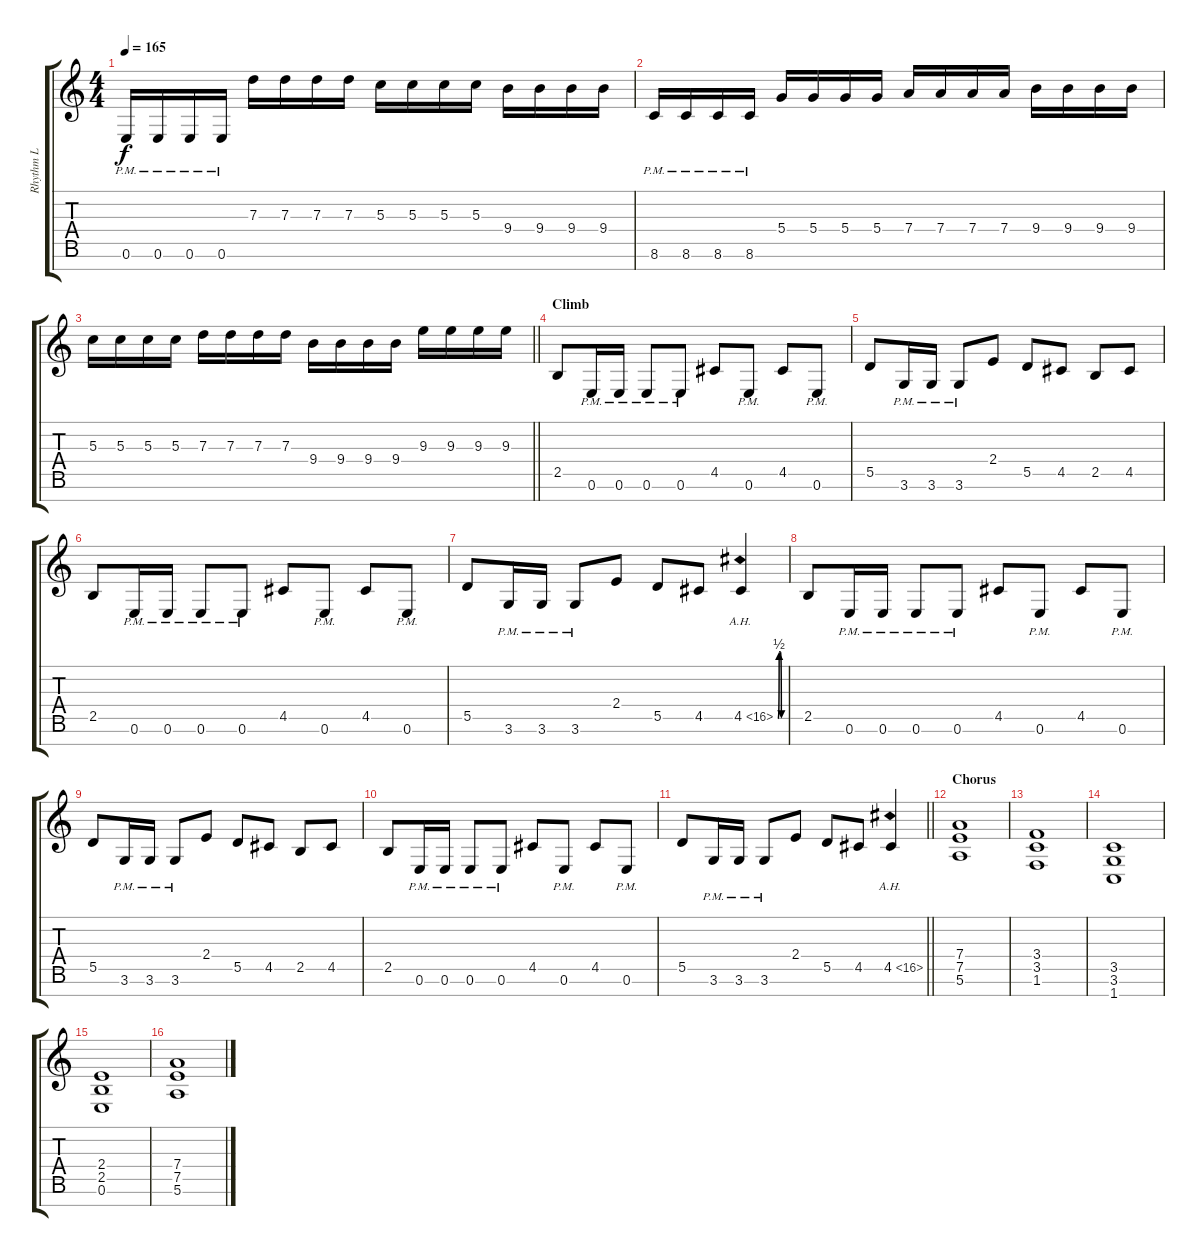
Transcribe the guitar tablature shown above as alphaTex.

\track ("Rhythm L" "Rhythm L") {instrument distortionguitar}
\staff {score tabs}
\tuning (E4 B3 G3 D3 A2 E2 B1) {hide}
\ts (4 4)
\tempo 165
\clef g2
\ks c
0.6{pm}.16{dy f} 0.6{pm}.16 0.6{pm}.16 0.6{pm}.16 7.3.16 7.3.16 7.3.16 7.3.16 5.3.16 5.3.16 5.3.16 5.3.16 9.4.16 9.4.16 9.4.16 9.4.16 |
8.6{pm}.16 8.6{pm}.16 8.6{pm}.16 8.6{pm}.16 5.4.16 5.4.16 5.4.16 5.4.16 7.4.16 7.4.16 7.4.16 7.4.16 9.4.16 9.4.16 9.4.16 9.4.16 |
\barLineRight lightlight
5.3.16 5.3.16 5.3.16 5.3.16 7.3.16 7.3.16 7.3.16 7.3.16 9.4.16 9.4.16 9.4.16 9.4.16 9.3.16 9.3.16 9.3.16 9.3.16 |
\section ("" "Climb")
2.5.8 0.6{pm}.16 0.6{pm}.16 0.6{pm}.8 0.6{pm}.8 4.5.8 0.6{pm}.8 4.5.8 0.6{pm}.8 |
5.5.8 3.6{pm}.16 3.6{pm}.16 3.6{pm}.8 2.4.8 5.5.8 4.5.8 2.5.8 4.5.8 |
2.5.8 0.6{pm}.16 0.6{pm}.16 0.6{pm}.8 0.6{pm}.8 4.5.8 0.6{pm}.8 4.5.8 0.6{pm}.8 |
5.5.8 3.6{pm}.16 3.6{pm}.16 3.6{pm}.8 2.4.8 5.5.8 4.5.8 4.5{be (custom 0 0 10 2 20 2 30 0 60 0) ah 12}.4 |
2.5.8 0.6{pm}.16 0.6{pm}.16 0.6{pm}.8 0.6{pm}.8 4.5.8 0.6{pm}.8 4.5.8 0.6{pm}.8 |
5.5.8 3.6{pm}.16 3.6{pm}.16 3.6{pm}.8 2.4.8 5.5.8 4.5.8 2.5.8 4.5.8 |
2.5.8 0.6{pm}.16 0.6{pm}.16 0.6{pm}.8 0.6{pm}.8 4.5.8 0.6{pm}.8 4.5.8 0.6{pm}.8 |
\barLineRight lightlight
5.5.8 3.6{pm}.16 3.6{pm}.16 3.6{pm}.8 2.4.8 5.5.8 4.5.8 4.5{ah 12}.4 |
\section ("" "Chorus")
(7.4 7.5 5.6).1 |
(3.4 3.5 1.6).1 |
(3.5 3.6 1.7).1 |
(2.4 2.5 0.6).1 |
(7.4 7.5 5.6).1
